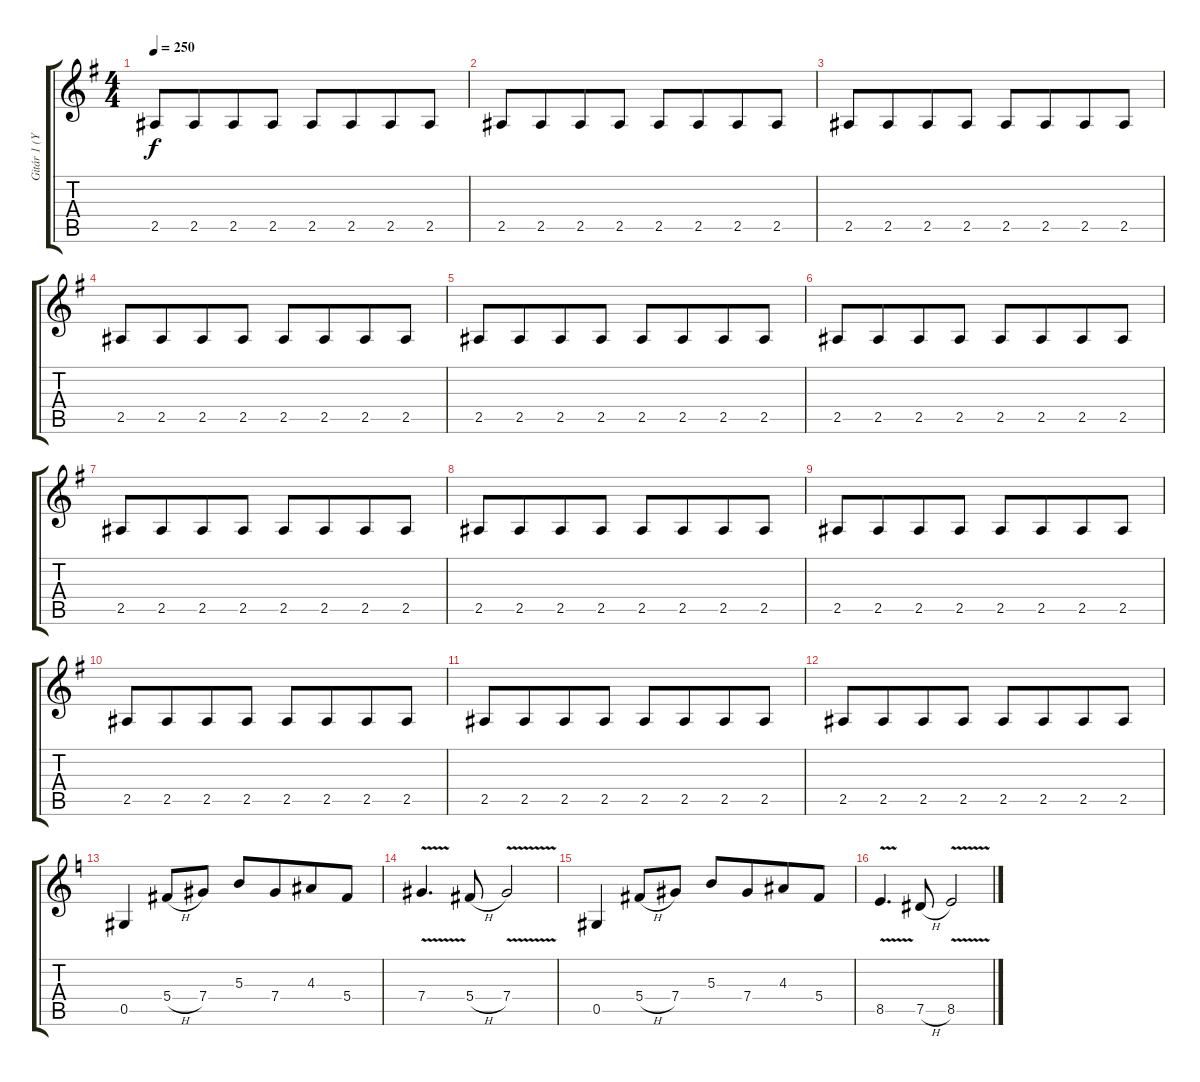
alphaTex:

\track ("Gitár 1 (Yngwie Malmsteen)" "Gitár 1 (Y") {instrument distortionguitar}
\staff {score tabs}
\tuning (Eb4 Bb3 Gb3 Db3 Ab2 Eb2) {hide}
\ts (4 4)
\tempo 250
\clef g2
\ks g
2.5.8{dy f} 2.5.8{beam merge} 2.5.8 2.5.8 2.5.8 2.5.8{beam merge} 2.5.8 2.5.8 |
2.5.8 2.5.8{beam merge} 2.5.8 2.5.8 2.5.8 2.5.8{beam merge} 2.5.8 2.5.8 |
2.5.8 2.5.8{beam merge} 2.5.8 2.5.8 2.5.8 2.5.8{beam merge} 2.5.8 2.5.8 |
2.5.8 2.5.8{beam merge} 2.5.8 2.5.8 2.5.8 2.5.8{beam merge} 2.5.8 2.5.8 |
2.5.8 2.5.8{beam merge} 2.5.8 2.5.8 2.5.8 2.5.8{beam merge} 2.5.8 2.5.8 |
2.5.8 2.5.8{beam merge} 2.5.8 2.5.8 2.5.8 2.5.8{beam merge} 2.5.8 2.5.8 |
2.5.8 2.5.8{beam merge} 2.5.8 2.5.8 2.5.8 2.5.8{beam merge} 2.5.8 2.5.8 |
2.5.8 2.5.8{beam merge} 2.5.8 2.5.8 2.5.8 2.5.8{beam merge} 2.5.8 2.5.8 |
2.5.8 2.5.8{beam merge} 2.5.8 2.5.8 2.5.8 2.5.8{beam merge} 2.5.8 2.5.8 |
2.5.8 2.5.8{beam merge} 2.5.8 2.5.8 2.5.8 2.5.8{beam merge} 2.5.8 2.5.8 |
2.5.8 2.5.8{beam merge} 2.5.8 2.5.8 2.5.8 2.5.8{beam merge} 2.5.8 2.5.8 |
2.5.8 2.5.8{beam merge} 2.5.8 2.5.8 2.5.8 2.5.8{beam merge} 2.5.8 2.5.8 |
\ks c
0.5.4 5.4{h}.8 7.4.8 5.3.8 7.4.8{beam merge} 4.3.8 5.4.8 |
7.4{v}.4{d} 5.4{h}.8 7.4{v}.2 |
0.5.4 5.4{h}.8 7.4.8 5.3.8 7.4.8{beam merge} 4.3.8 5.4.8 |
8.5{v}.4{d} 7.5{h}.8 8.5{v}.2
